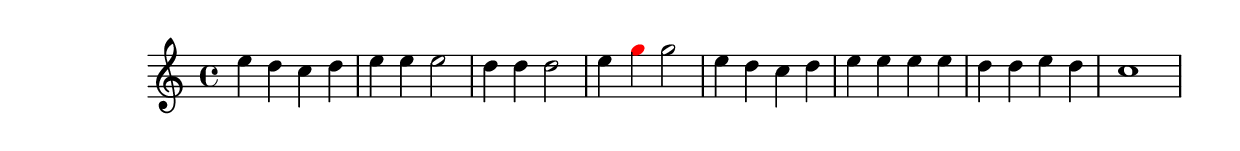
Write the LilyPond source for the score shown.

\version "2.18.2"
\language "english"

\header {
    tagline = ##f
}

\layout {}

\paper {}

\score {
    \new Staff
    {
        {   % measure
            \time 4/4
            \tweak color #black
            e''4
            \tweak color #black
            d''4
            \tweak color #black
            c''4
            \tweak color #black
            d''4
        }   % measure
        {   % measure
            \tweak color #black
            e''4
            \tweak color #black
            e''4
            \tweak color #black
            e''2
        }   % measure
        {   % measure
            \tweak color #black
            d''4
            \tweak color #black
            d''4
            \tweak color #black
            d''2
        }   % measure
        {   % measure
            \tweak color #black
            e''4
            \tweak color #red
            g''4
            g''2
        }   % measure
        {   % measure
            e''4
            d''4
            c''4
            d''4
        }   % measure
        {   % measure
            e''4
            e''4
            e''4
            e''4
        }   % measure
        {   % measure
            d''4
            d''4
            e''4
            d''4
        }   % measure
        {   % measure
            c''1
        }   % measure
    }
}